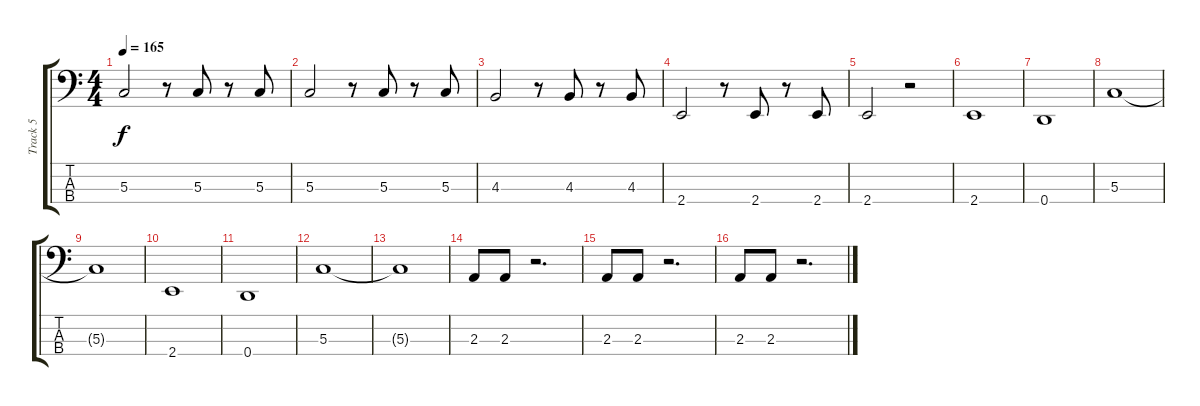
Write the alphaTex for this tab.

\track ("Track 5" "Track 5") {instrument electricbassfinger}
\staff {score tabs}
\tuning (F2 C2 G1 D1) {hide}
\ts (4 4)
\tempo 165
\clef f4
\ks c
5.3.2{dy f} r.8 5.3.8 r.8 5.3.8 |
5.3.2 r.8 5.3.8 r.8 5.3.8 |
4.3.2 r.8 4.3.8 r.8 4.3.8 |
2.4.2 r.8 2.4.8 r.8 2.4.8 |
2.4.2 r.2 |
2.4.1 |
0.4.1 |
5.3.1 |
5.3{t}.1 |
2.4.1 |
0.4.1 |
5.3.1 |
5.3{t}.1 |
2.3.8 2.3.8 r.2{d} |
2.3.8 2.3.8 r.2{d} |
2.3.8 2.3.8 r.2{d}
